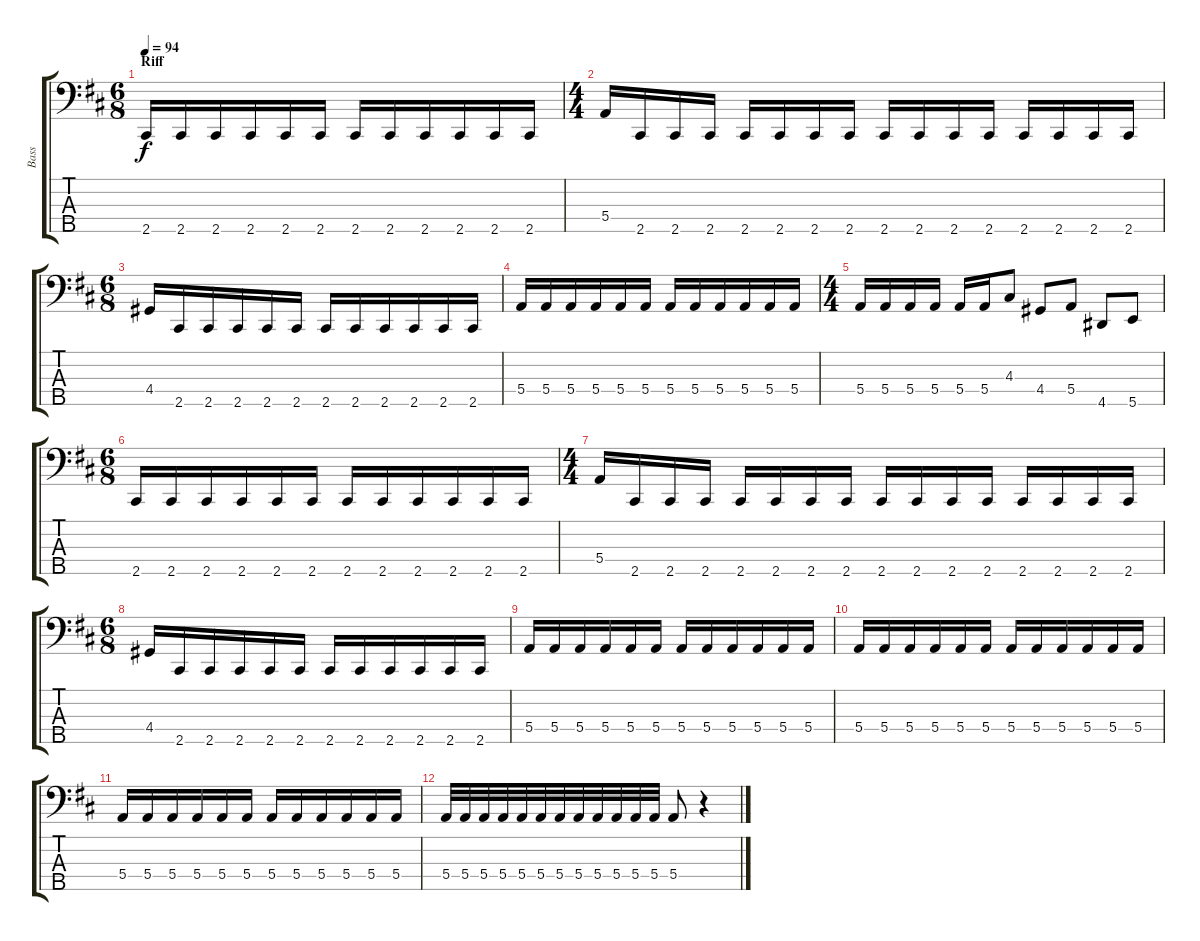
\track ("Bass" "Bass") {instrument electricbasspick}
\staff {score tabs}
\tuning (G2 D2 A1 E1 B0) {hide}
\ts (6 8)
\section ("" "Riff")
\tempo 94
\clef f4
\ks bminor
2.5.16{dy f} 2.5.16 2.5.16 2.5.16 2.5.16 2.5.16 2.5.16 2.5.16 2.5.16 2.5.16 2.5.16 2.5.16 |
\ts (4 4)
5.4.16 2.5.16 2.5.16 2.5.16 2.5.16 2.5.16 2.5.16 2.5.16 2.5.16 2.5.16 2.5.16 2.5.16 2.5.16 2.5.16 2.5.16 2.5.16 |
\ts (6 8)
4.4.16 2.5.16 2.5.16 2.5.16 2.5.16 2.5.16 2.5.16 2.5.16 2.5.16 2.5.16 2.5.16 2.5.16 |
5.4.16 5.4.16 5.4.16 5.4.16 5.4.16 5.4.16 5.4.16 5.4.16 5.4.16 5.4.16 5.4.16 5.4.16 |
\ts (4 4)
5.4.16 5.4.16 5.4.16 5.4.16 5.4.16 5.4.16 4.3.8 4.4.8 5.4.8 4.5.8 5.5.8 |
\ts (6 8)
2.5.16 2.5.16 2.5.16 2.5.16 2.5.16 2.5.16 2.5.16 2.5.16 2.5.16 2.5.16 2.5.16 2.5.16 |
\ts (4 4)
5.4.16 2.5.16 2.5.16 2.5.16 2.5.16 2.5.16 2.5.16 2.5.16 2.5.16 2.5.16 2.5.16 2.5.16 2.5.16 2.5.16 2.5.16 2.5.16 |
\ts (6 8)
4.4.16 2.5.16 2.5.16 2.5.16 2.5.16 2.5.16 2.5.16 2.5.16 2.5.16 2.5.16 2.5.16 2.5.16 |
5.4.16 5.4.16 5.4.16 5.4.16 5.4.16 5.4.16 5.4.16 5.4.16 5.4.16 5.4.16 5.4.16 5.4.16 |
5.4.16 5.4.16 5.4.16 5.4.16 5.4.16 5.4.16 5.4.16 5.4.16 5.4.16 5.4.16 5.4.16 5.4.16 |
5.4.16 5.4.16 5.4.16 5.4.16 5.4.16 5.4.16 5.4.16 5.4.16 5.4.16 5.4.16 5.4.16 5.4.16 |
5.4.32 5.4.32 5.4.32 5.4.32 5.4.32 5.4.32 5.4.32 5.4.32 5.4.32 5.4.32 5.4.32 5.4.32 5.4.8 r.4
